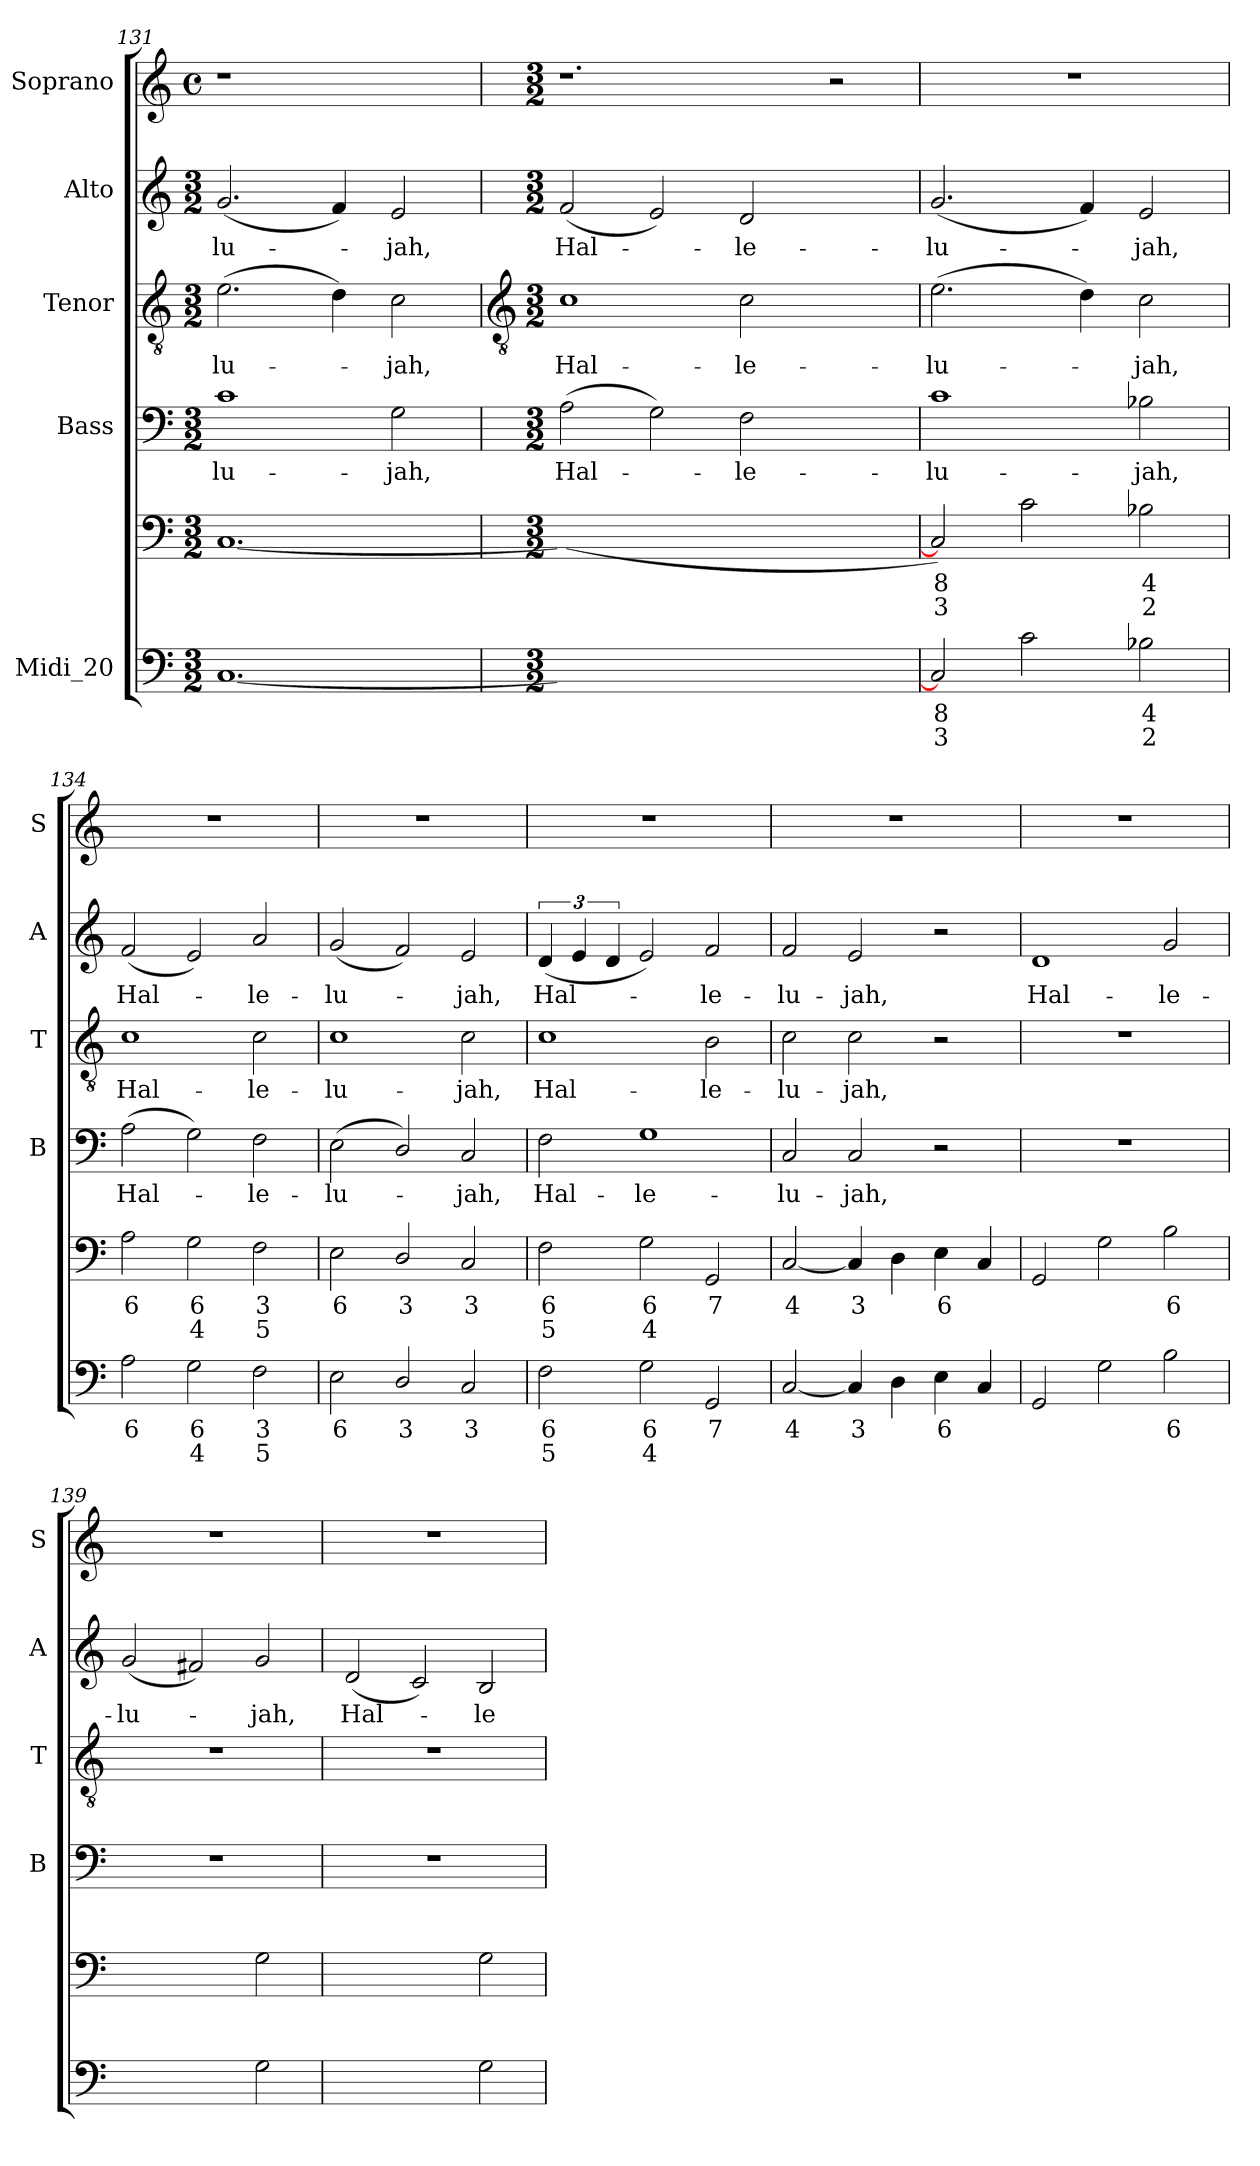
**kern	**text	**text	**kern	**text	**text	**kern	**text	**kern	**text	**kern	**text	**kern
*part5	*part5	*part5	*part5	*part5	*part5	*part4	*part4	*part3	*part3	*part2	*part2	*part1
*staff6	*staff6	*staff6	*staff5	*staff5	*staff5	*staff4	*staff4	*staff3	*staff3	*staff2	*staff2	*staff1
*I"Midi_20	*	*	*	*	*	*I"Bass	*	*I"Tenor	*	*I"Alto	*	*I"Soprano
*	*	*	*	*	*	*I'B	*	*I'T	*	*I'A	*	*I'S
*clefF4	*	*	*clefF4	*	*	*clefF4	*	*clefGv2	*	*clefG2	*	*clefG2
*k[]	*	*	*k[]	*	*	*k[]	*	*k[]	*	*k[]	*	*k[]
*C:	*	*	*C:	*	*	*C:	*	*C:	*	*C:	*	*C:
*M3/2	*	*	*M3/2	*	*	*M3/2	*	*M3/2	*	*M3/2	*	*M4/4
*	*	*	*	*	*	*	*	*	*	*	*	*met(c)
=131	=131	=131	=131	=131	=131	=131	=131	=131	=131	=131	=131	=131
!	!	!	!	!	!	!	!LO:LY:b	!	!LO:LY:b	!	!LO:LY:b	!
[1.C	.	.	[1.C	.	.	1c	-lu-	(>2.e	-lu-	(<2.g	-lu-	1r
.	.	.	.	.	.	.	.	4d)	.	4f)	.	.
!	!	!	!	!	!	!	!LO:LY:b	!	!LO:LY:b	!	!LO:LY:b	!
.	.	.	.	.	.	2G	-jah,	2c	jah,	2e	jah,	2ryy
!!LO:LB:g=z
=132	=132	=132	=132	=132	=132	=132	=132	=132	=132	=132	=132	=132
*	*	*	*	*	*	*	*	*clefGv2	*	*	*	*
*M3/2	*	*	*M3/2	*	*	*M3/2	*	*M3/2	*	*M3/2	*	*M3/2
!	!LO:LY:b	!LO:LY:b	!	!LO:LY:b	!LO:LY:b	!	!LO:LY:b	!	!LO:LY:b	!	!LO:LY:b	!
2Cyy_	4	6	(<2Cyy_	4	6	(>2A	Hal-	1c	Hal-	(<2f	Hal-	1.r
!	!LO:LY:b	!LO:LY:b	!	!LO:LY:b	!LO:LY:b	!	!	!	!	!	!	!
2Cyy_	3	5	2Cyy_	3	5	2G)	.	.	.	2e)	.	.
!	!LO:LY:b	!LO:LY:b	!	!LO:LY:b	!LO:LY:b	!	!LO:LY:b	!	!LO:LY:b	!	!LO:LY:b	!
2Cyy_	2	4	2Cyy_	2	4	2F	le-	2c	-le-	2d	le-	.
2ryy	.	.	2ryy	.	.	2ryy	.	2ryy	.	2ryy	.	2r
=133	=133	=133	=133	=133	=133	=133	=133	=133	=133	=133	=133	=133
!	!LO:LY:b	!LO:LY:b	!	!LO:LY:b	!LO:LY:b	!	!LO:LY:b	!	!LO:LY:b	!	!LO:LY:b	!
2C]	8	3	2C])	8	3	1c	-lu-	(>2.e	-lu-	(<2.g	-lu-	1.r
2c	.	.	2c	.	.	.	.	.	.	.	.	.
.	.	.	.	.	.	.	.	4d)	.	4f)	.	.
!	!LO:LY:b	!LO:LY:b	!	!LO:LY:b	!LO:LY:b	!	!LO:LY:b	!	!LO:LY:b	!	!LO:LY:b	!
2B-X	4	2	2B-X	4	2	2B-X	-jah,	2c	jah,	2e	jah,	.
=134	=134	=134	=134	=134	=134	=134	=134	=134	=134	=134	=134	=134
!	!LO:LY:b	!	!	!LO:LY:b	!	!	!LO:LY:b	!	!LO:LY:b	!	!LO:LY:b	!
2A	6	.	2A	6	.	(>2A	Hal-	1c	Hal-	(<2f	Hal-	1.r
!	!LO:LY:b	!LO:LY:b	!	!LO:LY:b	!LO:LY:b	!	!	!	!	!	!	!
2G	6	4	2G	6	4	2G)	.	.	.	2e)	.	.
!	!LO:LY:b	!LO:LY:b	!	!LO:LY:b	!LO:LY:b	!	!LO:LY:b	!	!LO:LY:b	!	!LO:LY:b	!
2F	3	5	2F	3	5	2F	le-	2c	-le-	2a	le-	.
=135	=135	=135	=135	=135	=135	=135	=135	=135	=135	=135	=135	=135
!	!LO:LY:b	!	!	!LO:LY:b	!	!	!LO:LY:b	!	!LO:LY:b	!	!LO:LY:b	!
2E	6	.	2E	6	.	(<2E	-lu-	1c	-lu-	(<2g	-lu-	1.r
!	!LO:LY:b	!	!	!LO:LY:b	!	!	!	!	!	!	!	!
2D/	3	.	2D/	3	.	2D/)	.	.	.	2f)	.	.
!	!LO:LY:b	!	!	!LO:LY:b	!	!	!LO:LY:b	!	!LO:LY:b	!	!LO:LY:b	!
2C	3	.	2C	3	.	2C	jah,	2c	-jah,	2e	jah,	.
=136	=136	=136	=136	=136	=136	=136	=136	=136	=136	=136	=136	=136
!	!LO:LY:b	!LO:LY:b	!	!LO:LY:b	!LO:LY:b	!	!LO:LY:b	!	!LO:LY:b	!	!LO:LY:b	!
2F	6	5	2F	6	5	2F	Hal-	1c	Hal-	(<6d	Hal-	1.r
.	.	.	.	.	.	.	.	.	.	6e	.	.
.	.	.	.	.	.	.	.	.	.	6d	.	.
!	!LO:LY:b	!LO:LY:b	!	!LO:LY:b	!LO:LY:b	!	!LO:LY:b	!	!	!	!	!
2G	6	4	2G	6	4	1G	-le-	.	.	2e)	.	.
!	!LO:LY:b	!	!	!LO:LY:b	!	!	!	!	!LO:LY:b	!	!LO:LY:b	!
2GG	7	.	2GG	7	.	.	.	2B	-le-	2f	le-	.
=137	=137	=137	=137	=137	=137	=137	=137	=137	=137	=137	=137	=137
!	!LO:LY:b	!	!	!LO:LY:b	!	!	!LO:LY:b	!	!LO:LY:b	!	!LO:LY:b	!
[2C	4	.	[2C	4	.	2C	-lu-	2c	-lu-	2f	-lu-	1.r
!	!LO:LY:b	!	!	!LO:LY:b	!	!	!LO:LY:b	!	!LO:LY:b	!	!LO:LY:b	!
4C]	3	.	4C]	3	.	2C	-jah,	2c	-jah,	2e	-jah,	.
4D	.	.	4D	.	.	.	.	.	.	.	.	.
!	!LO:LY:b	!	!	!LO:LY:b	!	!	!	!	!	!	!	!
4E	6	.	4E	6	.	2r	.	2r	.	2r	.	.
4C	.	.	4C	.	.	.	.	.	.	.	.	.
=138	=138	=138	=138	=138	=138	=138	=138	=138	=138	=138	=138	=138
!	!	!	!	!	!	!LO:N:vis=1	!	!LO:N:vis=1	!	!	!LO:LY:b	!
2GG	.	.	2GG	.	.	1.r	.	1.r	.	1d	Hal-	1.r
2G	.	.	2G	.	.	.	.	.	.	.	.	.
!	!LO:LY:b	!	!	!LO:LY:b	!	!	!	!	!	!	!LO:LY:b	!
2B	6	.	2B	6	.	.	.	.	.	2g	-le-	.
=139	=139	=139	=139	=139	=139	=139	=139	=139	=139	=139	=139	=139
!	!LO:LY:b	!	!	!LO:LY:b	!	!LO:N:vis=1	!	!LO:N:vis=1	!	!	!LO:LY:b	!
[2Ayy	7	.	[2Ayy	7	.	1.r	.	1.r	.	(<2g	-lu-	1.r
!	!LO:LY:b	!	!	!LO:LY:b	!	!	!	!	!	!	!	!
2Ayy]	6	.	2Ayy]	6	.	.	.	.	.	2f#X)	.	.
!	!	!	!	!	!	!	!	!	!	!	!LO:LY:b	!
2G	.	.	2G	.	.	.	.	.	.	2g	jah,	.
=140	=140	=140	=140	=140	=140	=140	=140	=140	=140	=140	=140	=140
!	!LO:LY:b	!	!	!LO:LY:b	!	!LO:N:vis=1	!	!LO:N:vis=1	!	!	!LO:LY:b	!
[2F#Xyy	6	.	[2F#Xyy	6	.	1.r	.	1.r	.	(<2d	Hal-	1.r
!	!LO:LY:b	!	!	!LO:LY:b	!	!	!	!	!	!	!	!
2F#yy]	5	.	2F#yy]	5	.	.	.	.	.	2c)	.	.
!	!	!	!	!	!	!	!	!	!	!	!LO:LY:b	!
2G	.	.	2G	.	.	.	.	.	.	2B	le-	.
=	=	=	=	=	=	=	=	=	=	=	=	=
*-	*-	*-	*-	*-	*-	*-	*-	*-	*-	*-	*-	*-
